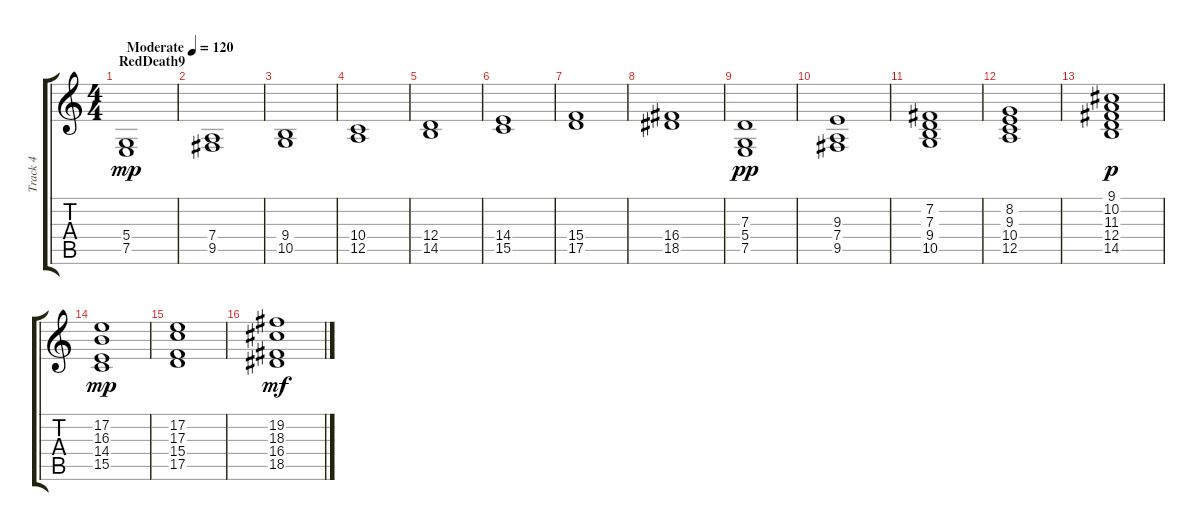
\track ("Track 4" "Track 4") {instrument stringensemble2}
\staff {score tabs}
\tuning (E4 B3 G3 D3 A2 E2) {hide}
\ts (4 4)
\section ("" "RedDeath9")
\tempo (120 "Moderate")
\clef g2
\ks c
(5.4 7.5).1{dy mp instrument stringensemble2} |
(7.4 9.5).1 |
(9.4 10.5).1 |
(10.4 12.5).1 |
(12.4 14.5).1 |
(14.4 15.5).1 |
(15.4 17.5).1 |
(16.4 18.5).1 |
(7.3 5.4 7.5).1{dy pp} |
(9.3 7.4 9.5).1 |
(7.2 7.3 9.4 10.5).1 |
(8.2 9.3 10.4 12.5).1 |
(9.1 10.2 11.3 12.4 14.5).1{dy p} |
(17.2 16.3 14.4 15.5).1{dy mp} |
(17.2 17.3 15.4 17.5).1 |
(19.2 18.3 16.4 18.5).1{dy mf}
